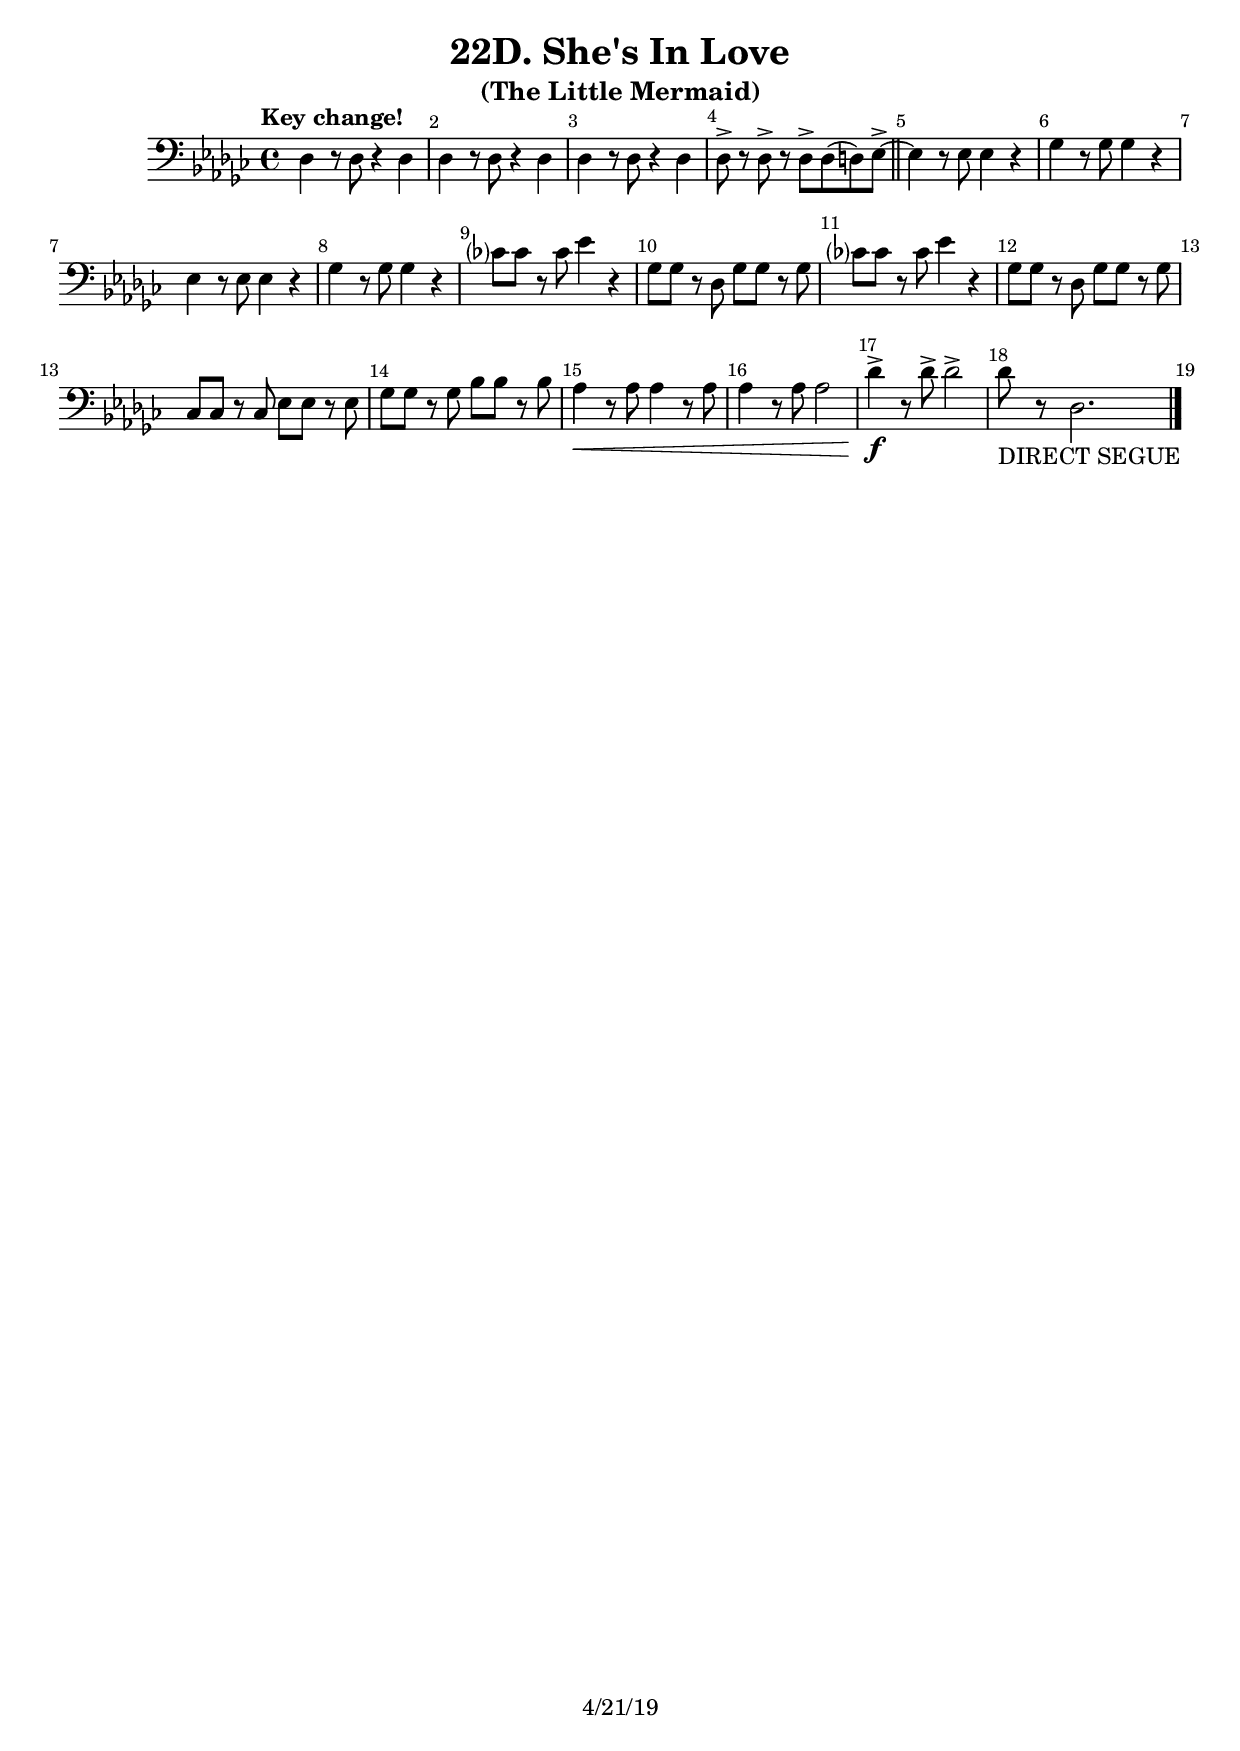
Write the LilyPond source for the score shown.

\header {
  title = "22D. She's In Love"
  subtitle = "(The Little Mermaid)"
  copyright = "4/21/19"
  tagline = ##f
}

global = {
  \key ges \major
  \time 4/4
  \clef bass
  \tempo "Key change!"
  \compressFullBarRests
  \override Score.BarNumber.break-visibility = ##(#t #t #t)
}

\relative c {
  \global
  \repeat unfold 3 { des4 r8 des r4 des } des8-> r des-> r des-> des( d) es-> ~ \bar "||"
  \repeat unfold 2 { es4 r8 es es4 r | ges r8 ges ges4 r }
  \repeat unfold 2 { ces?8 ces r ces es4 r | ges,8 ges r des ges ges r ges }
  ces,8 ces r ces es es r es ges ges r ges bes bes r bes
  <>\< \repeat unfold 3 { as4 r8 as } as2 des4->\f r8 des-> des2-> des8_"DIRECT SEGUE" r des,2. \bar "|."
}